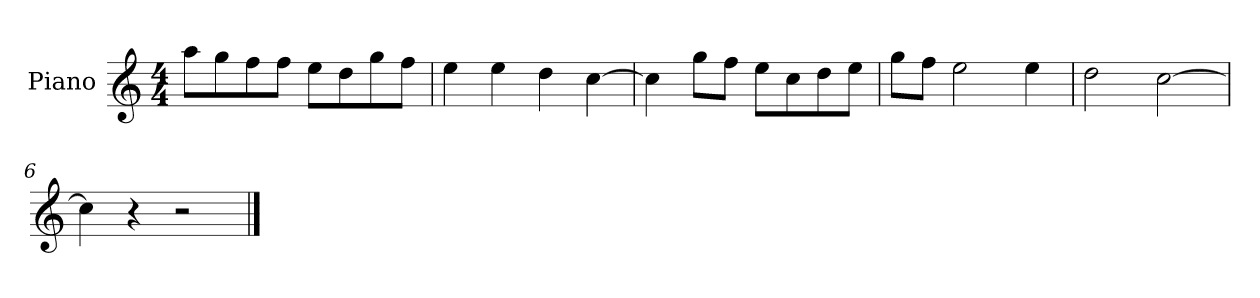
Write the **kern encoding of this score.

**kern
*part1
*staff1
*I"Piano
*I'P-no
*clefG2
*k[]
*M4/4
*MM90
=1
8aa\L
8gg\
8ff\
8ff\J
8ee\L
8dd\
8gg\
8ff\J
=2
4ee\
4ee\
4dd\
[4cc\
=3
4cc\]
8gg\L
8ff\J
8ee\L
8cc\
8dd\
8ee\J
=4
8gg\L
8ff\J
2ee\
4ee\
=5
2dd\
[2cc\
=6
4cc\]
4r
2r
==
*-
